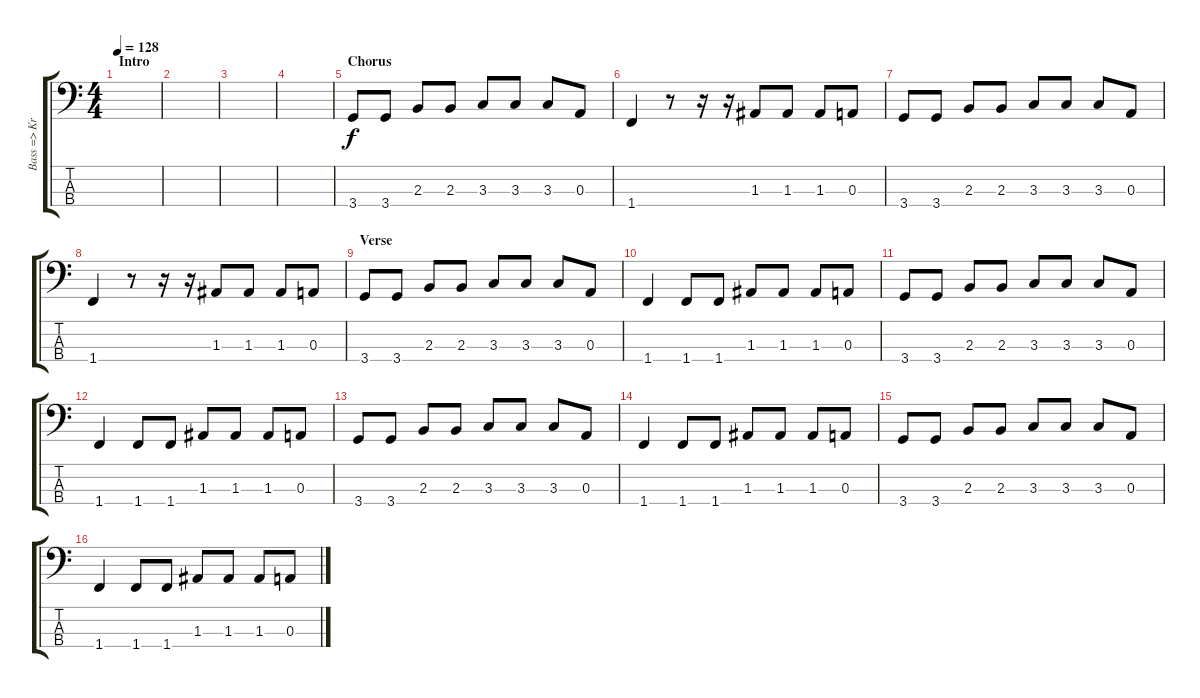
\track ("Bass => Krist" "Bass => Kr") {instrument electricbasspick}
\staff {score tabs}
\tuning (G2 D2 A1 E1) {hide}
\ts (4 4)
\section ("" "Intro")
\tempo 128
\clef f4
\ks c
|
|
|
|
\section ("" "Chorus")
3.4.8 3.4.8 2.3.8 2.3.8 3.3.8 3.3.8 3.3.8 0.3.8 |
1.4.4 r.8 r.16 r.16 1.3.8 1.3.8 1.3.8 0.3.8 |
3.4.8 3.4.8 2.3.8 2.3.8 3.3.8 3.3.8 3.3.8 0.3.8 |
1.4.4 r.8 r.16 r.16 1.3.8 1.3.8 1.3.8 0.3.8 |
\section ("" "Verse")
3.4.8 3.4.8 2.3.8 2.3.8 3.3.8 3.3.8 3.3.8 0.3.8 |
1.4.4 1.4.8 1.4.8 1.3.8 1.3.8 1.3.8 0.3.8 |
3.4.8 3.4.8 2.3.8 2.3.8 3.3.8 3.3.8 3.3.8 0.3.8 |
1.4.4 1.4.8 1.4.8 1.3.8 1.3.8 1.3.8 0.3.8 |
3.4.8 3.4.8 2.3.8 2.3.8 3.3.8 3.3.8 3.3.8 0.3.8 |
1.4.4 1.4.8 1.4.8 1.3.8 1.3.8 1.3.8 0.3.8 |
3.4.8 3.4.8 2.3.8 2.3.8 3.3.8 3.3.8 3.3.8 0.3.8 |
1.4.4 1.4.8 1.4.8 1.3.8 1.3.8 1.3.8 0.3.8
